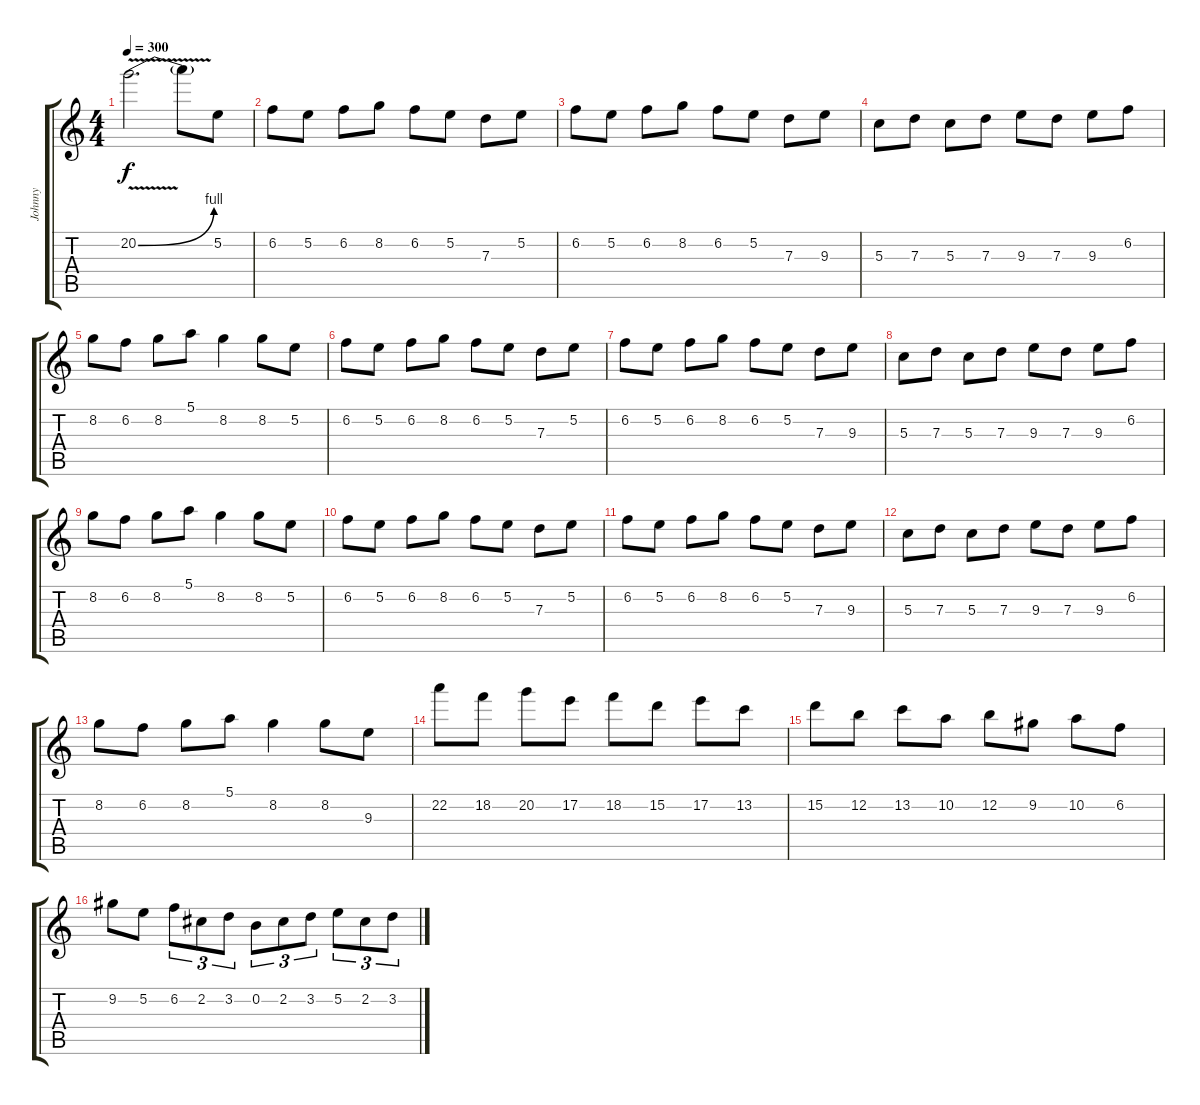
\track ("Johnny" "Johnny") {instrument overdrivenguitar}
\staff {score tabs}
\tuning (E4 B3 G3 D3 A2 D2) {hide}
\ts (4 4)
\tempo 300
\clef g2
\ks c
20.2{be (bend 0 0 60 4) v}.2{d dy f} 20.2{t}.8 5.2.8 |
6.2.8 5.2.8 6.2.8 8.2.8 6.2.8 5.2.8 7.3.8 5.2.8 |
6.2.8 5.2.8 6.2.8 8.2.8 6.2.8 5.2.8 7.3.8 9.3.8 |
5.3.8 7.3.8 5.3.8 7.3.8 9.3.8 7.3.8 9.3.8 6.2.8 |
8.2.8 6.2.8 8.2.8 5.1.8 8.2.4 8.2.8 5.2.8 |
6.2.8 5.2.8 6.2.8 8.2.8 6.2.8 5.2.8 7.3.8 5.2.8 |
6.2.8 5.2.8 6.2.8 8.2.8 6.2.8 5.2.8 7.3.8 9.3.8 |
5.3.8 7.3.8 5.3.8 7.3.8 9.3.8 7.3.8 9.3.8 6.2.8 |
8.2.8 6.2.8 8.2.8 5.1.8 8.2.4 8.2.8 5.2.8 |
6.2.8 5.2.8 6.2.8 8.2.8 6.2.8 5.2.8 7.3.8 5.2.8 |
6.2.8 5.2.8 6.2.8 8.2.8 6.2.8 5.2.8 7.3.8 9.3.8 |
5.3.8 7.3.8 5.3.8 7.3.8 9.3.8 7.3.8 9.3.8 6.2.8 |
8.2.8 6.2.8 8.2.8 5.1.8 8.2.4 8.2.8 9.3.8 |
22.2.8 18.2.8 20.2.8 17.2.8 18.2.8 15.2.8 17.2.8 13.2.8 |
15.2.8 12.2.8 13.2.8 10.2.8 12.2.8 9.2.8 10.2.8 6.2.8 |
9.2.8 5.2.8 6.2.8{tu (3 2)} 2.2.8{tu (3 2)} 3.2.8{tu (3 2)} 0.2.8{tu (3 2)} 2.2.8{tu (3 2)} 3.2.8{tu (3 2)} 5.2.8{tu (3 2)} 2.2.8{tu (3 2)} 3.2.8{tu (3 2)}
